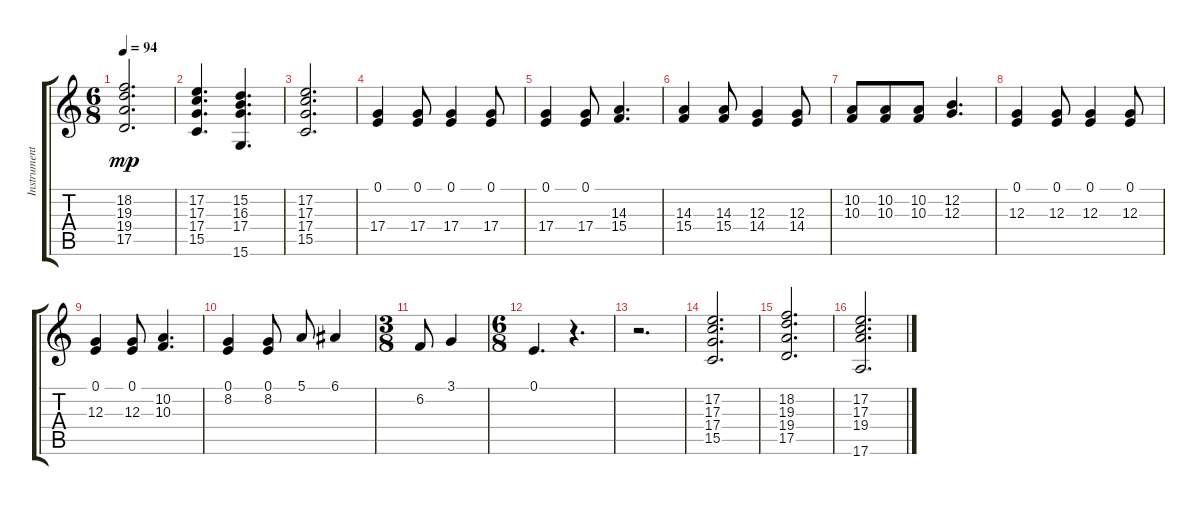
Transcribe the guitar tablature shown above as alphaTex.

\track ("Instrument 2 (harmonica)" "Instrument") {instrument harmonica}
\staff {score tabs}
\tuning (E4 B3 G3 D3 A2 E2) {hide}
\ts (6 8)
\tempo 94
\clef g2
\ks c
(18.2 19.3 19.4 17.5).2{d dy mp} |
(17.2 17.3 17.4 15.5).4{d} (15.2 16.3 17.4 15.6).4{d} |
(17.2 17.3 17.4 15.5).2{d} |
(0.1 17.4).4{instrument frenchhorn} (0.1 17.4).8 (0.1 17.4).4 (0.1 17.4).8 |
(0.1 17.4).4 (0.1 17.4).8 (14.3 15.4).4{d} |
(14.3 15.4).4 (14.3 15.4).8 (12.3 14.4).4 (12.3 14.4).8 |
(10.2 10.3).8 (10.2 10.3).8 (10.2 10.3).8 (12.2 12.3).4{d} |
(0.1 12.3).4 (0.1 12.3).8 (0.1 12.3).4 (0.1 12.3).8 |
(0.1 12.3).4 (0.1 12.3).8 (10.2 10.3).4{d} |
(0.1 8.2).4 (0.1 8.2).8 5.1.8 6.1.4 |
\ts (3 8)
6.2.8 3.1.4 |
\ts (6 8)
0.1.4{d} r.4{d} |
r.2{d} |
(17.2 17.3 17.4 15.5).2{d instrument recorder} |
(18.2 19.3 19.4 17.5).2{d} |
(17.2 17.3 19.4 17.6).2{d}
